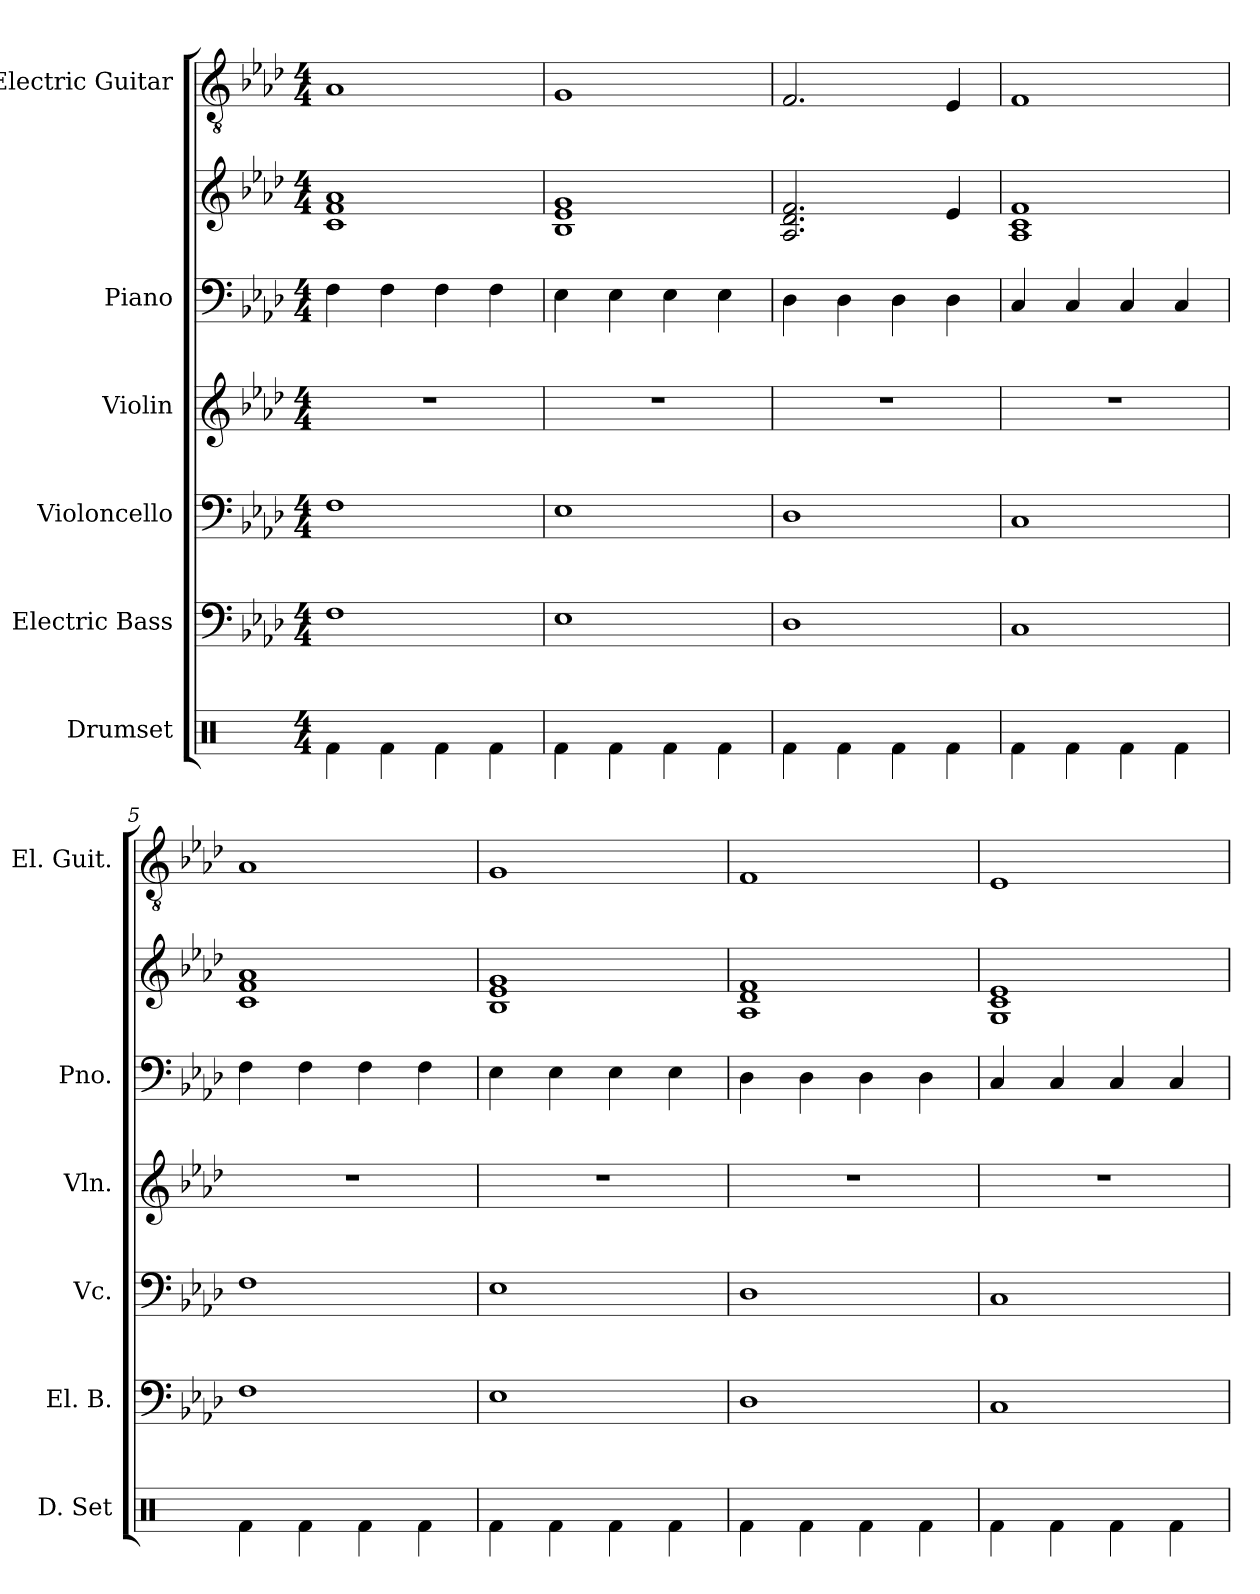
**kern	**kern	**kern	**kern	**kern	**kern	**kern
*part6	*part5	*part4	*part3	*part2	*part2	*part1
*staff7	*staff6	*staff5	*staff4	*staff3	*staff2	*staff1
*I"Drumset	*I"Electric Bass	*I"Violoncello	*I"Violin	*I"Piano	*	*I"Electric Guitar
*I'D. Set	*I'El. B.	*I'Vc.	*I'Vln.	*I'Pno.	*	*I'El. Guit.
*clefX	*clefF4	*clefF4	*clefG2	*clefF4	*clefG2	*clefGv2
*	*ITrd7c12	*	*	*	*	*
*k[]	*k[b-e-a-d-]	*k[b-e-a-d-]	*k[b-e-a-d-]	*k[b-e-a-d-]	*k[b-e-a-d-]	*k[b-e-a-d-]
*M4/4	*M4/4	*M4/4	*M4/4	*M4/4	*M4/4	*M4/4
*MM130	*MM130	*MM130	*MM130	*MM130	*MM130	*MM130
=1	=1	=1	=1	=1	=1	=1
*^	*	*	*	*	*	*
1ryy	4Rf\	1FF	1F	1r	4F\	1c 1f 1a-	1A-
.	4Rf\	.	.	.	4F\	.	.
.	4Rf\	.	.	.	4F\	.	.
.	4Rf\	.	.	.	4F\	.	.
=2	=2	=2	=2	=2	=2	=2	=2
1ryy	4Rf\	1EE-	1E-	1r	4E-\	1B- 1e- 1g	1G
.	4Rf\	.	.	.	4E-\	.	.
.	4Rf\	.	.	.	4E-\	.	.
.	4Rf\	.	.	.	4E-\	.	.
=3	=3	=3	=3	=3	=3	=3	=3
1ryy	4Rf\	1DD-	1D-	1r	4D-\	2.A-/ 2.d-/ 2.f/	2.F/
.	4Rf\	.	.	.	4D-\	.	.
.	4Rf\	.	.	.	4D-\	.	.
.	4Rf\	.	.	.	4D-\	4e-/	4E-/
=4	=4	=4	=4	=4	=4	=4	=4
1ryy	4Rf\	1CC	1C	1r	4C/	1A- 1c 1f	1F
.	4Rf\	.	.	.	4C/	.	.
.	4Rf\	.	.	.	4C/	.	.
.	4Rf\	.	.	.	4C/	.	.
=5	=5	=5	=5	=5	=5	=5	=5
1ryy	4Rf\	1FF	1F	1r	4F\	1c 1f 1a-	1A-
.	4Rf\	.	.	.	4F\	.	.
.	4Rf\	.	.	.	4F\	.	.
.	4Rf\	.	.	.	4F\	.	.
=6	=6	=6	=6	=6	=6	=6	=6
1ryy	4Rf\	1EE-	1E-	1r	4E-\	1B- 1e- 1g	1G
.	4Rf\	.	.	.	4E-\	.	.
.	4Rf\	.	.	.	4E-\	.	.
.	4Rf\	.	.	.	4E-\	.	.
*v	*v	*	*	*	*	*	*
!!LO:PB:g=z
=7	=7	=7	=7	=7	=7	=7
4Rf\	1DD-	1D-	1r	4D-\	1A- 1d- 1f	1F
4Rf\	.	.	.	4D-\	.	.
4Rf\	.	.	.	4D-\	.	.
4Rf\	.	.	.	4D-\	.	.
=8	=8	=8	=8	=8	=8	=8
4Rf\	1CC	1C	1r	4C/	1G 1c 1e-	1E-
4Rf\	.	.	.	4C/	.	.
4Rf\	.	.	.	4C/	.	.
4Rf\	.	.	.	4C/	.	.
=	=	=	=	=	=	=
*-	*-	*-	*-	*-	*-	*-
